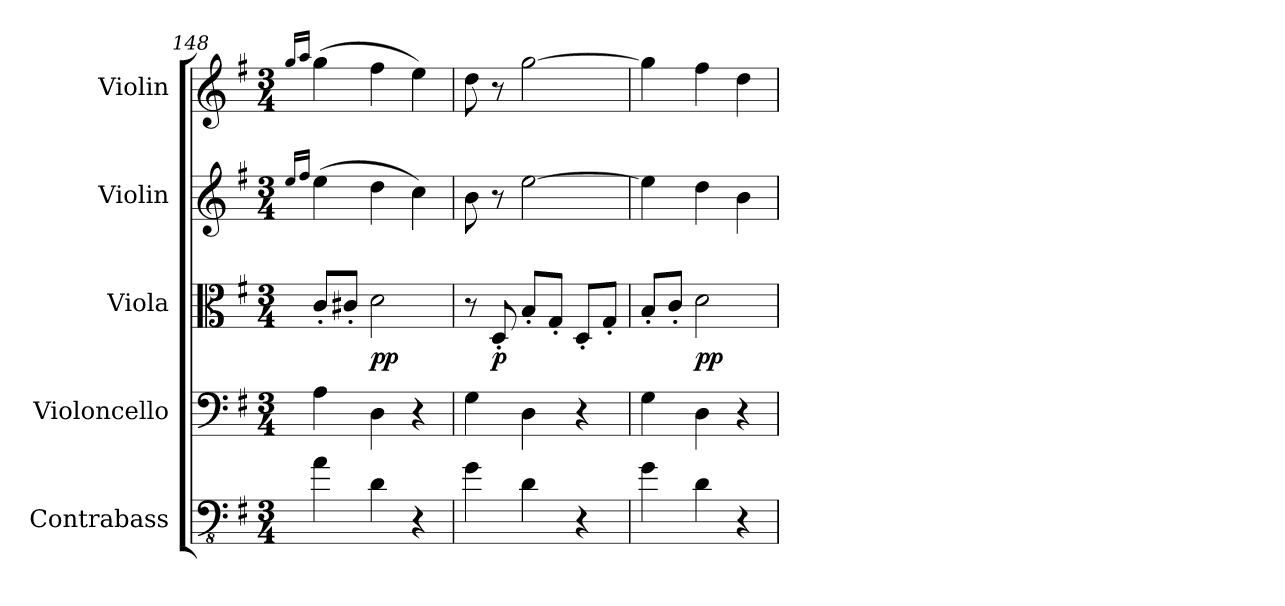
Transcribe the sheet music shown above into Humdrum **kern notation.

**kern	**kern	**kern	**dynam	**kern	**kern
*part5	*part4	*part3	*part3	*part2	*part1
*staff5	*staff4	*staff3	*staff3	*staff2	*staff1
*I"Contrabass	*I"Violoncello	*I"Viola	*	*I"Violin	*I"Violin
*I'Cb.	*I'Vc.	*I'Vla.	*	*I'Vln.	*I'Vln.
*clefFv4	*clefF4	*clefC3	*	*clefG2	*clefG2
*ITrd7c12	*	*	*	*	*
*k[f#]	*k[f#]	*k[f#]	*	*k[f#]	*k[f#]
*M3/4	*M3/4	*M3/4	*	*M3/4	*M3/4
=148	=148	=148	=148	=148	=148
.	.	.	.	16qee/LL	16qgg/LL
.	.	.	.	16qff#/JJ	16qaa/JJ
4AA\	4A\	8c'/L	.	(4ee\	(4gg\
.	.	8c#X'/J	.	.	.
!	!	!	!LO:DY:b	!	!
4DD\	4D\	2d\	pp	4dd\	4ff#\
4r	4r	.	.	4cc\)	4ee\)
=149	=149	=149	=149	=149	=149
4GG\	4G\	8r	.	8b\	8dd\
!	!	!	!LO:DY:b	!	!
.	.	8D'/	p	8r	8r
4DD\	4D\	8B'/L	.	[2ee\	[2gg\
.	.	8G'/J	.	.	.
4r	4r	8D'/L	.	.	.
.	.	8G'/J	.	.	.
!!LO:PB:g=z
=150	=150	=150	=150	=150	=150
4GG\	4G\	8B'/L	.	4ee\]	4gg\]
.	.	8c'/J	.	.	.
!	!	!	!LO:DY:b	!	!
4DD\	4D\	2d\	pp	4dd\	4ff#\
4r	4r	.	.	4b\	4dd\
=	=	=	=	=	=
*-	*-	*-	*-	*-	*-
